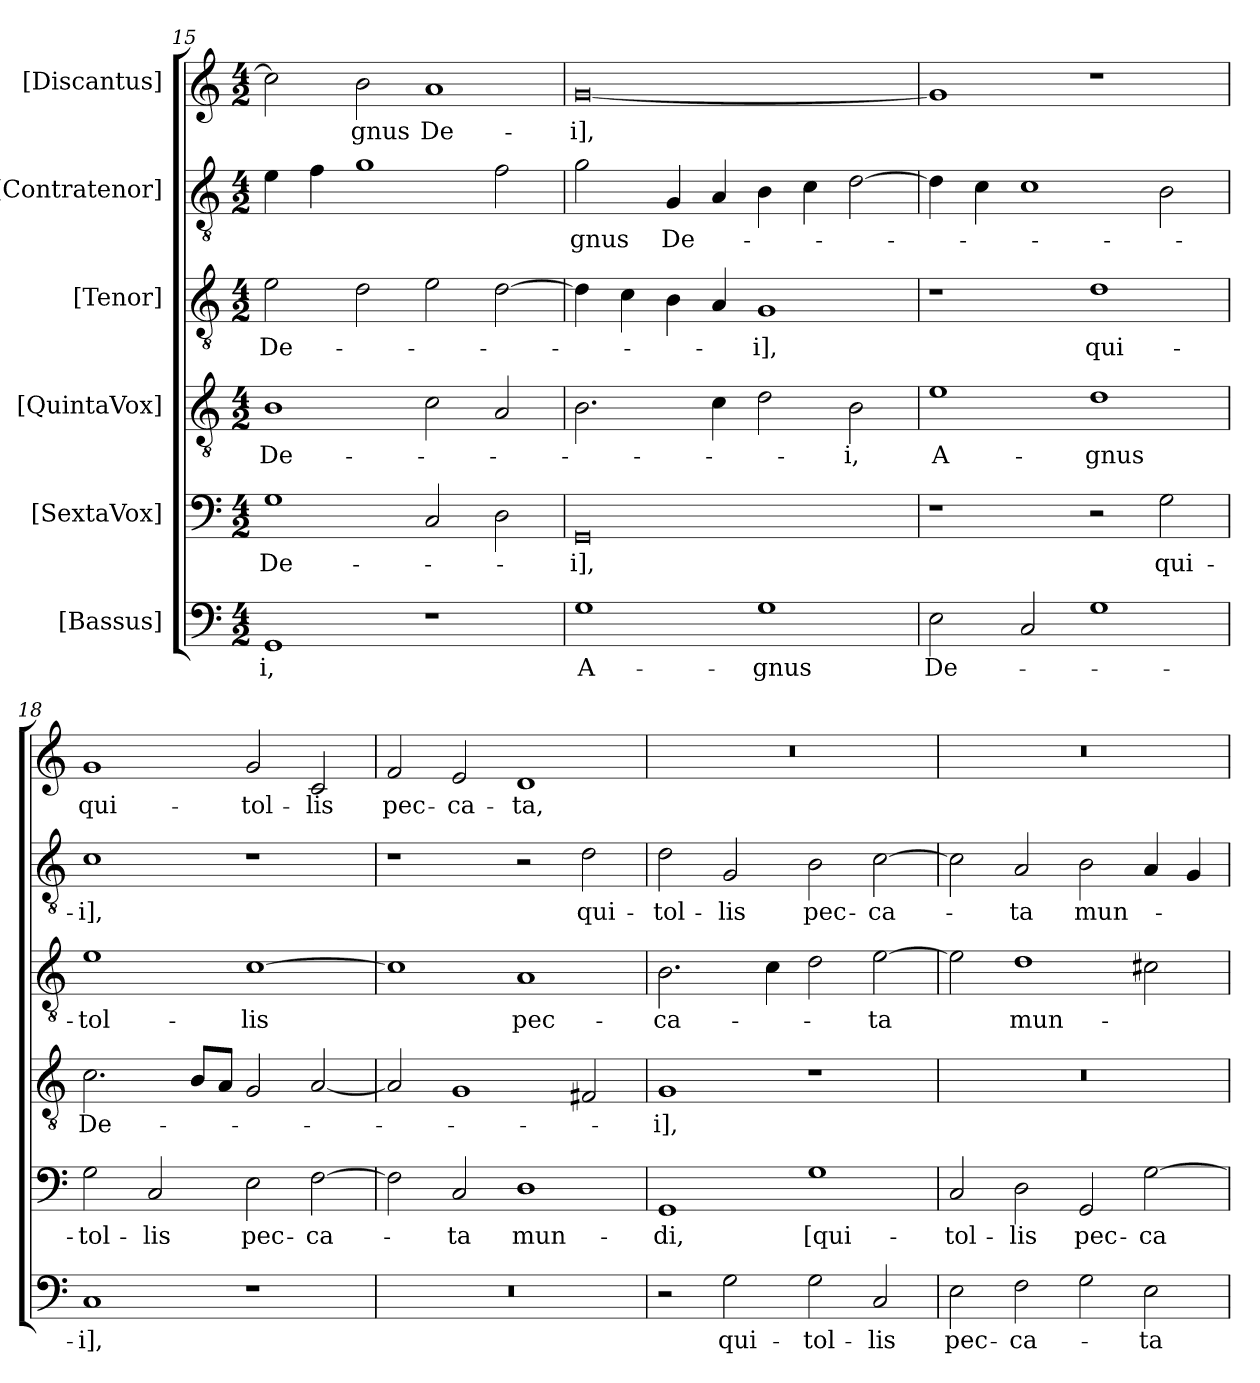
**kern	**text	**kern	**text	**kern	**text	**kern	**text	**kern	**text	**kern	**text
*part6	*part6	*part5	*part5	*part4	*part4	*part3	*part3	*part2	*part2	*part1	*part1
*staff6	*staff6	*staff5	*staff5	*staff4	*staff4	*staff3	*staff3	*staff2	*staff2	*staff1	*staff1
*I"[Bassus]	*	*I"[SextaVox]	*	*I"[QuintaVox]	*	*I"[Tenor]	*	*I"[Contratenor]	*	*I"[Discantus]	*
*clefF4	*	*clefF4	*	*clefGv2	*	*clefGv2	*	*clefGv2	*	*clefG2	*
*k[]	*	*k[]	*	*k[]	*	*k[]	*	*k[]	*	*k[]	*
*M4/2	*	*M4/2	*	*M4/2	*	*M4/2	*	*M4/2	*	*M4/2	*
=15	=15	=15	=15	=15	=15	=15	=15	=15	=15	=15	=15
1GG/	-i,	1G\	De-	1B\	De-	2e\	De-	4e\	.	2cc\]	.
.	.	.	.	.	.	.	.	4f\	.	.	.
.	.	.	.	.	.	2d\	.	1g\	.	2b\	-gnus
1r	.	2C/	.	2c\	.	2e\	.	.	.	1a/	De-
.	.	2D\	.	2A/	.	[2d\	.	2f\	.	.	.
=16	=16	=16	=16	=16	=16	=16	=16	=16	=16	=16	=16
1G\	A-	0GG/	-i],	2.B\	.	4d\]	.	2g\	-gnus	[0g/	-i],
.	.	.	.	.	.	4c\	.	.	.	.	.
.	.	.	.	.	.	4B\	.	4G/	De-	.	.
.	.	.	.	4c\	.	4A/	.	4A/	.	.	.
1G\	-gnus	.	.	2d\	.	1G/	-i],	4B\	.	.	.
.	.	.	.	.	.	.	.	4c\	.	.	.
.	.	.	.	2B\	-i,	.	.	[2d\	.	.	.
=17	=17	=17	=17	=17	=17	=17	=17	=17	=17	=17	=17
2E\	De-	1r	.	1e\	A-	1r	.	4d\]	.	1g/]	.
.	.	.	.	.	.	.	.	4c\	.	.	.
2C/	.	.	.	.	.	.	.	1c\	.	.	.
1G\	.	2r	.	1d\	-gnus	1d\	qui-	.	.	1r	.
.	.	2G\	qui-	.	.	.	.	2B\	.	.	.
=18	=18	=18	=18	=18	=18	=18	=18	=18	=18	=18	=18
1C/	-i],	2G\	tol-	2.c\	De-	1e\	tol-	1c\	-i],	1g/	qui-
.	.	2C/	-lis	.	.	.	.	.	.	.	.
.	.	.	.	8B/L	.	.	.	.	.	.	.
.	.	.	.	8A/J	.	.	.	.	.	.	.
1r	.	2E\	pec-	2G/	.	[1c\	-lis	1r	.	2g/	tol-
.	.	[2F\	-ca-	[2A/	.	.	.	.	.	2c/	-lis
=19	=19	=19	=19	=19	=19	=19	=19	=19	=19	=19	=19
0r	.	2F\]	.	2A/]	.	1c\]	.	1r	.	2f/	pec-
.	.	2C/	-ta	1G/	.	.	.	.	.	2e/	-ca-
.	.	1D\	mun-	.	.	1A/	pec-	2r	.	1d/	-ta,
.	.	.	.	2F#X/	.	.	.	2d\	qui-	.	.
=20	=20	=20	=20	=20	=20	=20	=20	=20	=20	=20	=20
2r	.	1GG/	-di,	1G/	-i],	2.B\	-ca-	2d\	tol-	0r	.
2G\	qui-	.	.	.	.	.	.	2G/	-lis	.	.
.	.	.	.	.	.	4c\	.	.	.	.	.
2G\	tol-	1G\	[qui-	1r	.	2d\	.	2B\	pec-	.	.
2C/	-lis	.	.	.	.	[2e\	-ta	[2c\	-ca-	.	.
=21	=21	=21	=21	=21	=21	=21	=21	=21	=21	=21	=21
2E\	pec-	2C/	tol-	0r	.	2e\]	.	2c\]	.	0r	.
2F\	-ca-	2D\	-lis	.	.	1d\	mun-	2A/	-ta	.	.
2G\	.	2GG/	pec-	.	.	.	.	2B\	mun-	.	.
2E\	-ta	[2G\	-ca-	.	.	2c#X\	.	4A/	.	.	.
.	.	.	.	.	.	.	.	4G/	.	.	.
=	=	=	=	=	=	=	=	=	=	=	=
*-	*-	*-	*-	*-	*-	*-	*-	*-	*-	*-	*-
